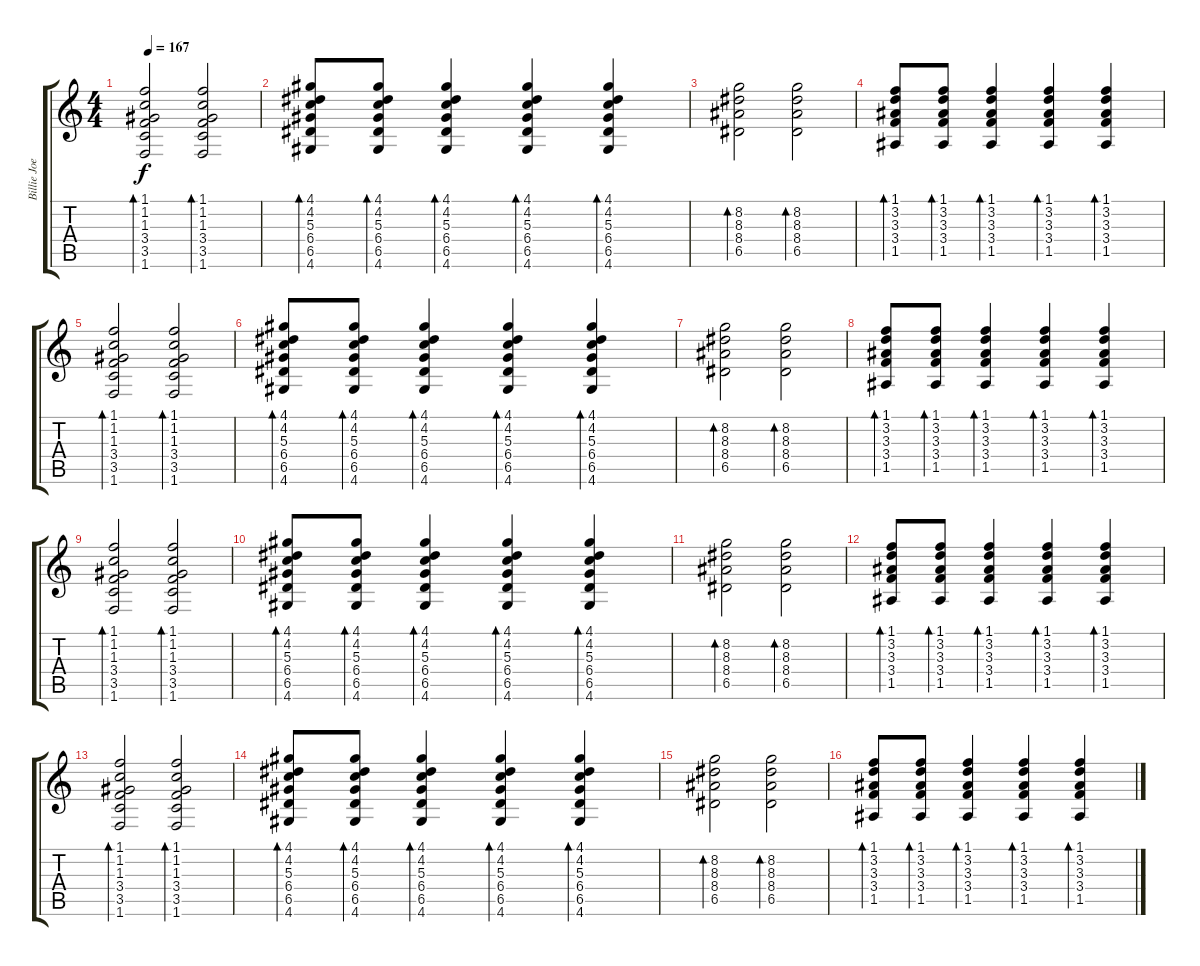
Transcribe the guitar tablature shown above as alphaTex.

\track ("Billie Joe Armstrong (acoustic)" "Billie Joe") {instrument acousticguitarsteel}
\staff {score tabs}
\tuning (E4 B3 G3 D3 A2 E2) {hide}
\ts (4 4)
\tempo 167
\clef g2
\ks c
(1.1 1.2 1.3 3.4 3.5 1.6).2{bd 120 dy f volume 6 instrument electricguitarclean} (1.1 1.2 1.3 3.4 3.5 1.6).2{bd 60} |
(4.1 4.2 5.3 6.4 6.5 4.6).8{bd 120} (4.1 4.2 5.3 6.4 6.5 4.6).8{bd 120} (4.1 4.2 5.3 6.4 6.5 4.6).4{bd 120} (4.1 4.2 5.3 6.4 6.5 4.6).4{bd 120} (4.1 4.2 5.3 6.4 6.5 4.6).4{bd 120} |
(8.2 8.3 8.4 6.5).2{bd 120} (8.2 8.3 8.4 6.5).2{bd 120} |
(1.1 3.2 3.3 3.4 1.5).8{bd 120} (1.1 3.2 3.3 3.4 1.5).8{bd 120} (1.1 3.2 3.3 3.4 1.5).4{bd 120} (1.1 3.2 3.3 3.4 1.5).4{bd 120} (1.1 3.2 3.3 3.4 1.5).4{bd 120} |
(1.1 1.2 1.3 3.4 3.5 1.6).2{bd 120} (1.1 1.2 1.3 3.4 3.5 1.6).2{bd 60} |
(4.1 4.2 5.3 6.4 6.5 4.6).8{bd 120} (4.1 4.2 5.3 6.4 6.5 4.6).8{bd 120} (4.1 4.2 5.3 6.4 6.5 4.6).4{bd 120} (4.1 4.2 5.3 6.4 6.5 4.6).4{bd 120} (4.1 4.2 5.3 6.4 6.5 4.6).4{bd 120} |
(8.2 8.3 8.4 6.5).2{bd 120} (8.2 8.3 8.4 6.5).2{bd 120} |
(1.1 3.2 3.3 3.4 1.5).8{bd 120} (1.1 3.2 3.3 3.4 1.5).8{bd 120} (1.1 3.2 3.3 3.4 1.5).4{bd 120} (1.1 3.2 3.3 3.4 1.5).4{bd 120} (1.1 3.2 3.3 3.4 1.5).4{bd 120} |
(1.1 1.2 1.3 3.4 3.5 1.6).2{bd 120} (1.1 1.2 1.3 3.4 3.5 1.6).2{bd 60} |
(4.1 4.2 5.3 6.4 6.5 4.6).8{bd 120} (4.1 4.2 5.3 6.4 6.5 4.6).8{bd 120} (4.1 4.2 5.3 6.4 6.5 4.6).4{bd 120} (4.1 4.2 5.3 6.4 6.5 4.6).4{bd 120} (4.1 4.2 5.3 6.4 6.5 4.6).4{bd 120} |
(8.2 8.3 8.4 6.5).2{bd 120} (8.2 8.3 8.4 6.5).2{bd 120} |
(1.1 3.2 3.3 3.4 1.5).8{bd 120} (1.1 3.2 3.3 3.4 1.5).8{bd 120} (1.1 3.2 3.3 3.4 1.5).4{bd 120} (1.1 3.2 3.3 3.4 1.5).4{bd 120} (1.1 3.2 3.3 3.4 1.5).4{bd 120} |
(1.1 1.2 1.3 3.4 3.5 1.6).2{bd 120} (1.1 1.2 1.3 3.4 3.5 1.6).2{bd 60} |
(4.1 4.2 5.3 6.4 6.5 4.6).8{bd 120} (4.1 4.2 5.3 6.4 6.5 4.6).8{bd 120} (4.1 4.2 5.3 6.4 6.5 4.6).4{bd 120} (4.1 4.2 5.3 6.4 6.5 4.6).4{bd 120} (4.1 4.2 5.3 6.4 6.5 4.6).4{bd 120} |
(8.2 8.3 8.4 6.5).2{bd 120} (8.2 8.3 8.4 6.5).2{bd 120} |
(1.1 3.2 3.3 3.4 1.5).8{bd 120} (1.1 3.2 3.3 3.4 1.5).8{bd 120} (1.1 3.2 3.3 3.4 1.5).4{bd 120} (1.1 3.2 3.3 3.4 1.5).4{bd 120} (1.1 3.2 3.3 3.4 1.5).4{bd 120}
